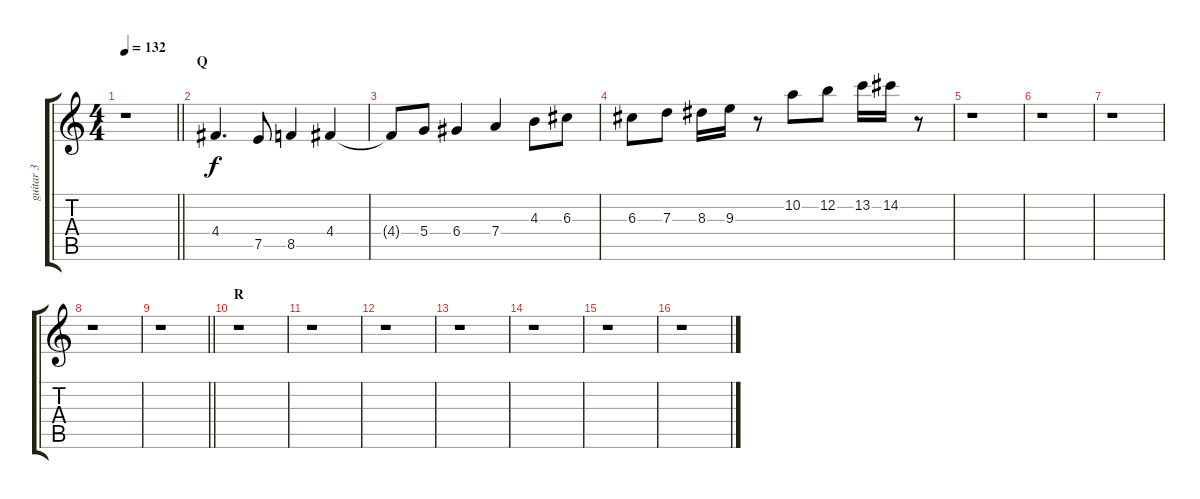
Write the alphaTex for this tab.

\track ("guitar 3" "guitar 3") {instrument electricguitarclean}
\staff {score tabs}
\tuning (E4 B3 G3 D3 A2 E2) {hide}
\ts (4 4)
\tempo 132
\clef g2
\barLineRight lightlight
\ks c
r.1{dy f} |
\section ("" "Q")
4.4.4{d} 7.5.8 8.5.4 4.4.4 |
4.4{t}.8 5.4.8 6.4.4 7.4.4 4.3.8 6.3.8 |
6.3.8 7.3.8 8.3.16 9.3.16 r.8 10.2.8 12.2.8 13.2.16 14.2.16 r.8 |
r.1 |
r.1 |
r.1 |
r.1 |
\barLineRight lightlight
r.1 |
\section ("" "R")
r.1 |
r.1 |
r.1 |
r.1 |
r.1 |
r.1 |
r.1
